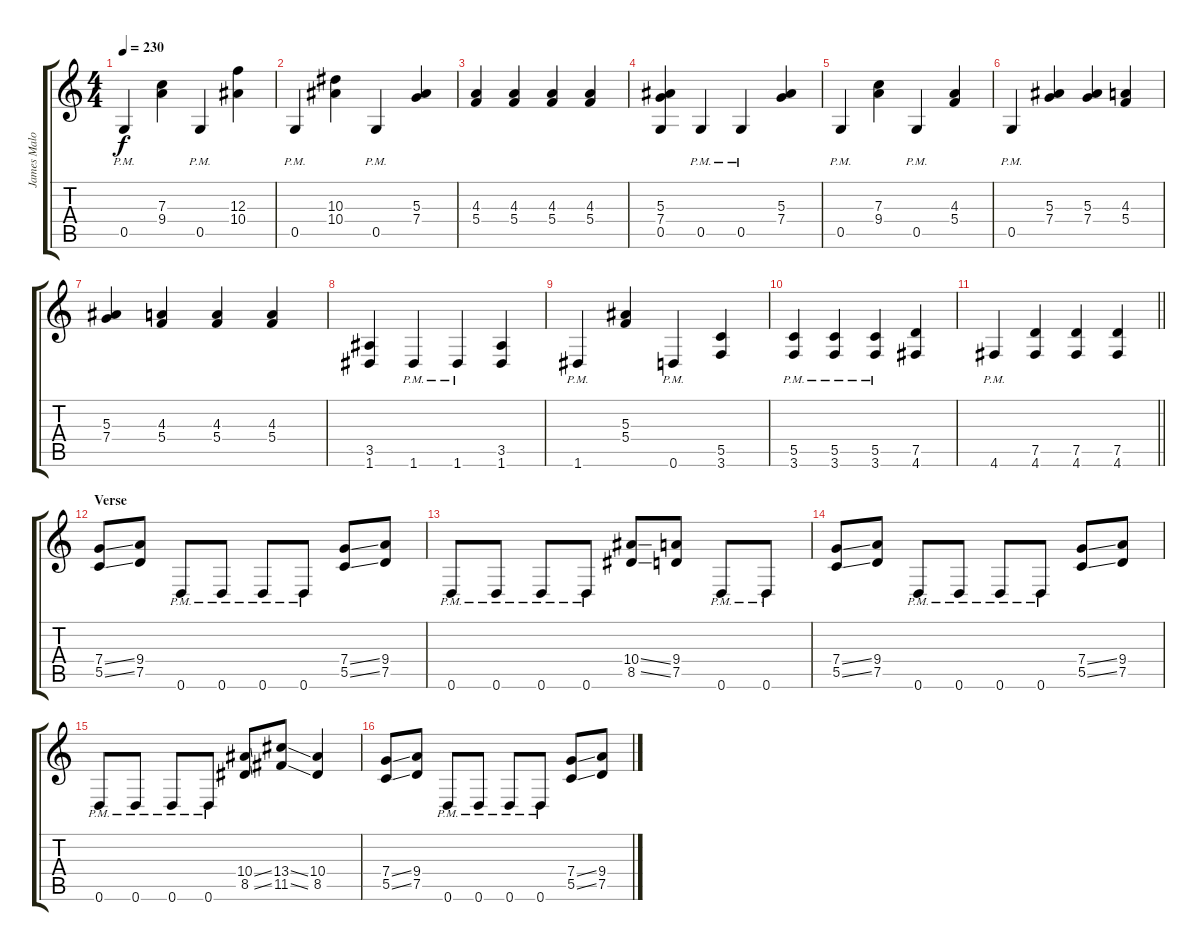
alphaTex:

\track ("James Malone Rhythm" "James Malo") {instrument distortionguitar}
\staff {score tabs}
\tuning (D4 A3 F3 C3 G2 D2) {hide}
\ts (4 4)
\tempo 230
\clef g2
\ks c
0.5{pm}.4{dy f} (7.3 9.4).4 0.5{pm}.4 (12.3 10.4).4 |
0.5{pm}.4 (10.3 10.4).4 0.5{pm}.4 (5.3 7.4).4 |
(4.3 5.4).4 (4.3 5.4).4 (4.3 5.4).4 (4.3 5.4).4 |
(5.3 7.4 0.5).4 0.5{pm}.4 0.5{pm}.4 (5.3 7.4).4 |
0.5{pm}.4 (7.3 9.4).4 0.5{pm}.4 (4.3 5.4).4 |
0.5{pm}.4 (5.3 7.4).4 (5.3 7.4).4 (4.3 5.4).4 |
(5.3 7.4).4 (4.3 5.4).4 (4.3 5.4).4 (4.3 5.4).4 |
(3.5 1.6).4 1.6{pm}.4 1.6{pm}.4 (3.5 1.6).4 |
1.6{pm}.4 (5.3 5.4).4 0.6{pm}.4 (5.5 3.6).4 |
(5.5{pm} 3.6{pm}).4 (5.5{pm} 3.6{pm}).4 (5.5{pm} 3.6{pm}).4 (7.5 4.6).4 |
\barLineRight lightlight
4.6{pm}.4 (7.5 4.6).4 (7.5 4.6).4 (7.5 4.6).4 |
\section ("" "Verse")
(7.4{ss} 5.5{ss}).8 (9.4 7.5).8 0.6{pm}.8 0.6{pm}.8 0.6{pm}.8 0.6{pm}.8 (7.4{ss} 5.5{ss}).8 (9.4 7.5).8 |
0.6{pm}.8 0.6{pm}.8 0.6{pm}.8 0.6{pm}.8 (10.4{ss} 8.5{ss}).8 (9.4 7.5).8 0.6{pm}.8 0.6{pm}.8 |
(7.4{ss} 5.5{ss}).8 (9.4 7.5).8 0.6{pm}.8 0.6{pm}.8 0.6{pm}.8 0.6{pm}.8 (7.4{ss} 5.5{ss}).8 (9.4 7.5).8 |
0.6{pm}.8 0.6{pm}.8 0.6{pm}.8 0.6{pm}.8 (10.4{ss} 8.5{ss}).8 (13.4{ss} 11.5{ss}).8 (10.4 8.5).4 |
(7.4{ss} 5.5{ss}).8 (9.4 7.5).8 0.6{pm}.8 0.6{pm}.8 0.6{pm}.8 0.6{pm}.8 (7.4{ss} 5.5{ss}).8 (9.4 7.5).8
